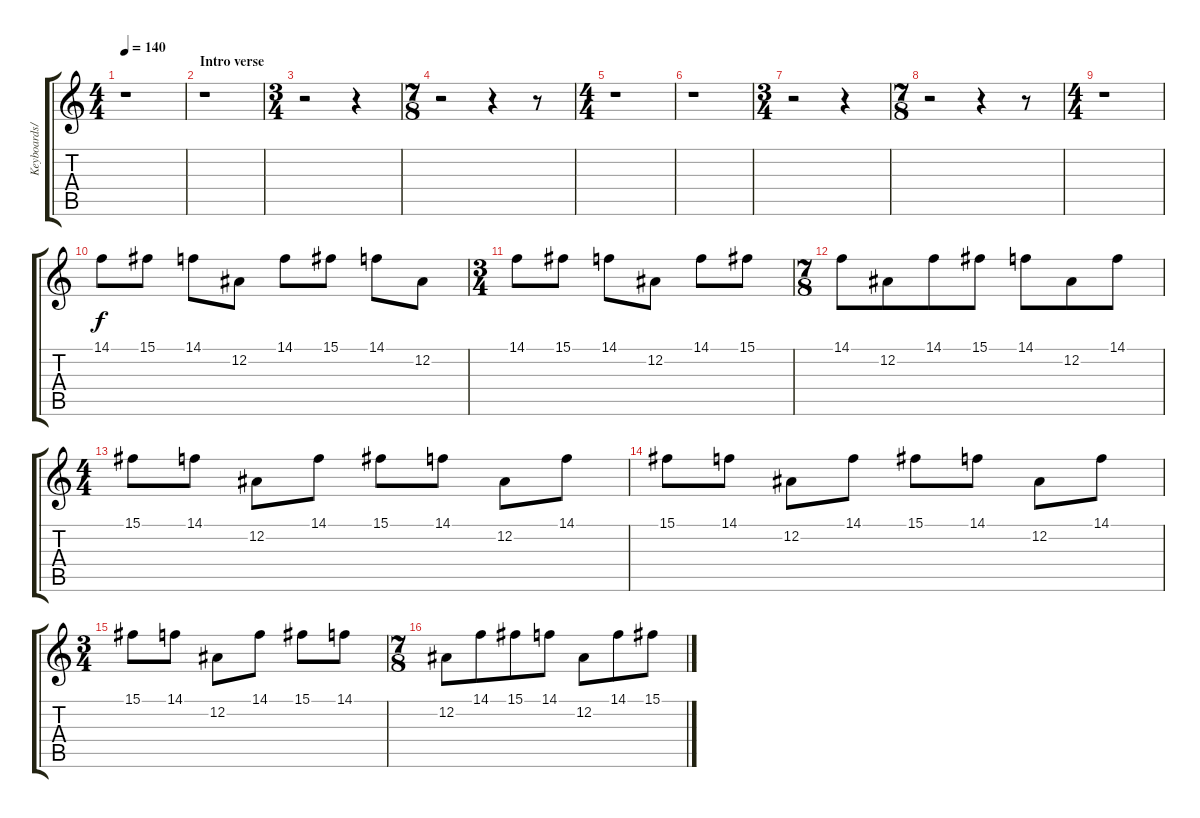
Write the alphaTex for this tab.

\track ("Keyboards/Piano" "Keyboards/") {instrument stringensemble1}
\staff {score tabs}
\tuning (Eb4 Bb3 Gb3 Db3 Ab2 Eb2) {hide}
\ts (4 4)
\tempo 140
\clef g2
\ks c
r.1{dy f instrument stringensemble1} |
\section ("" "Intro verse")
r.1 |
\ts (3 4)
r.2 r.4 |
\ts (7 8)
r.2 r.4 r.8 |
\ts (4 4)
r.1 |
r.1 |
\ts (3 4)
r.2 r.4 |
\ts (7 8)
r.2 r.4 r.8 |
\ts (4 4)
r.1 |
14.1.8{instrument fx4atmosphere} 15.1.8 14.1.8 12.2.8 14.1.8 15.1.8 14.1.8 12.2.8 |
\ts (3 4)
14.1.8 15.1.8 14.1.8 12.2.8 14.1.8 15.1.8 |
\ts (7 8)
14.1.8 12.2.8 14.1.8 15.1.8 14.1.8 12.2.8 14.1.8 |
\ts (4 4)
15.1.8 14.1.8 12.2.8 14.1.8 15.1.8 14.1.8 12.2.8 14.1.8 |
15.1.8 14.1.8 12.2.8 14.1.8 15.1.8 14.1.8 12.2.8 14.1.8 |
\ts (3 4)
15.1.8 14.1.8 12.2.8 14.1.8 15.1.8 14.1.8 |
\ts (7 8)
12.2.8 14.1.8 15.1.8 14.1.8 12.2.8 14.1.8 15.1.8
